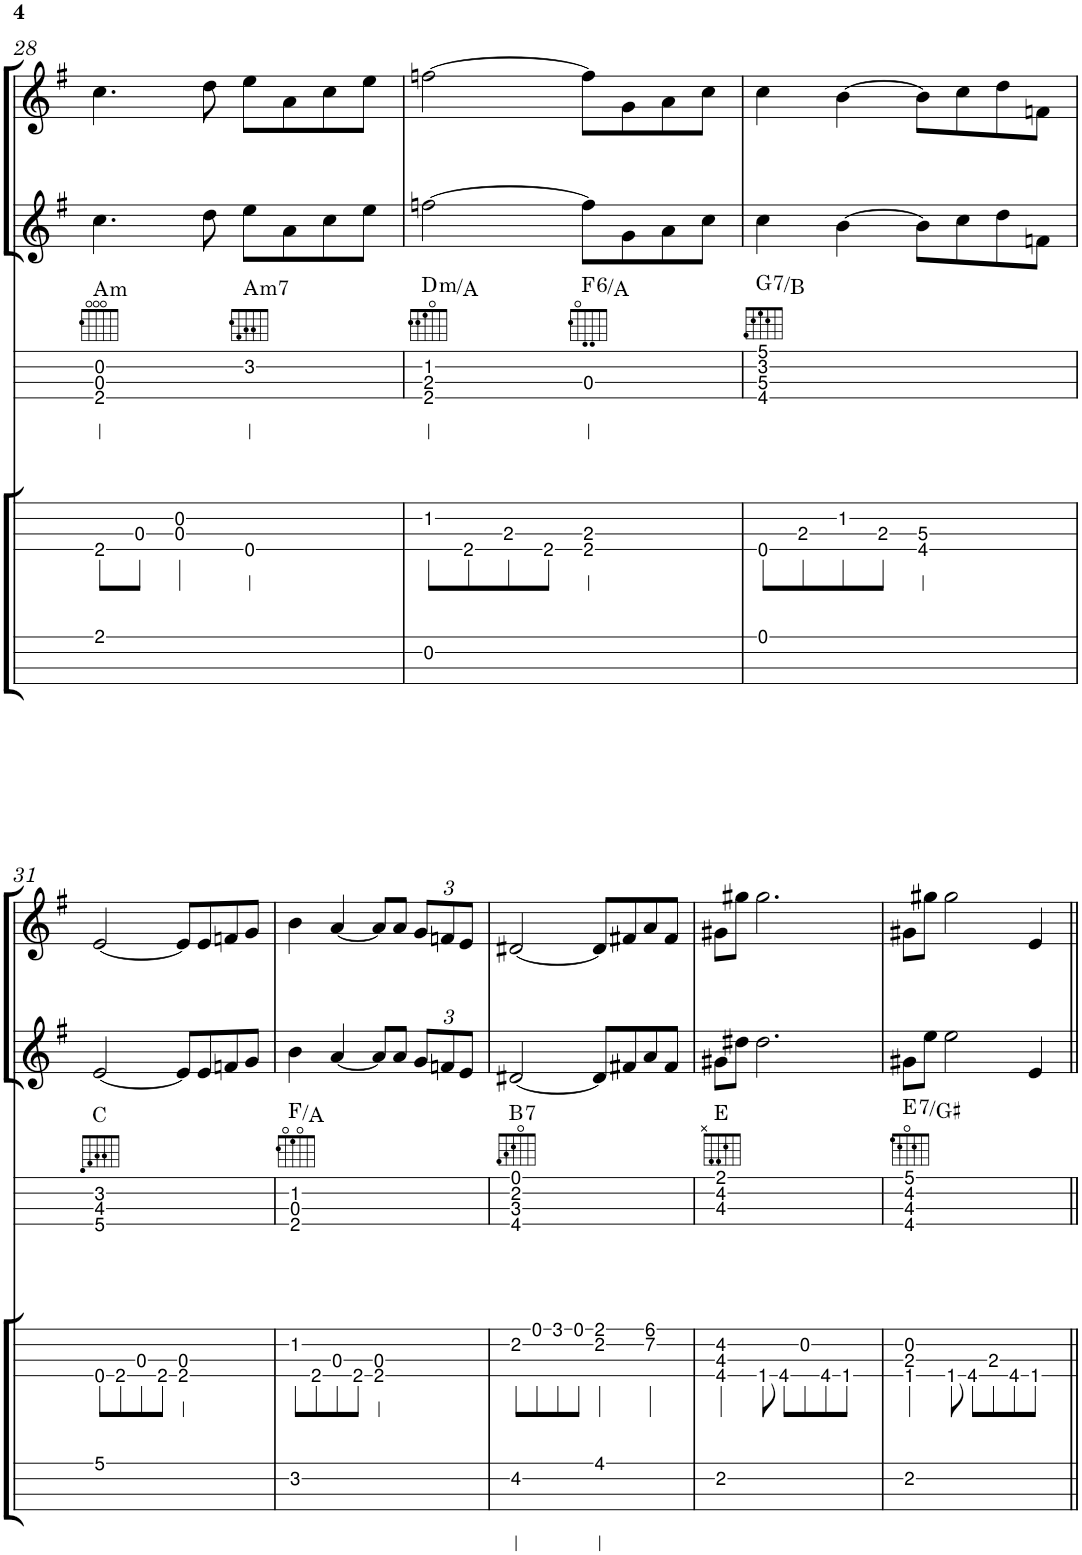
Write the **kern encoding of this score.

**kern	**kern	**kern	**harte	**kern	**kern
*part5	*part4	*part3	*part3	*part2	*part1
*staff5	*staff4	*staff3	*	*staff2	*staff1
*I"Bass Guitar	*I"Ukulele	*I"Ukulele	*	*I"Mandolin	*I"Mandolin
!!LO:PB:g=z
*	*	*	*	*clefG2	*clefG2
*k[f#]	*k[f#]	*k[f#]	*	*k[f#]	*k[f#]
*e:	*e:	*e:	*	*e:	*e:
*M4/4	*M4/4	*M4/4	*	*M4/4	*M4/4
=28	=28	=28	=28	=28	=28
!	!	!	!LO:H:kt=m	!	!
1AA	8A\L	2A\ 2c\ 2e\	A:min	4.cc\	4.cc\
.	8c\J	.	.	.	.
.	4c\ 4e\	.	.	.	.
.	.	.	.	8dd\	8dd\
!	!	!	!LO:H:kt=m7	!	!
.	2G\	2g\	A:min7	8ee\L	8ee\L
.	.	.	.	8a\	8a\
.	.	.	.	8cc\	8cc\
.	.	.	.	8ee\J	8ee\J
=29	=29	=29	=29	=29	=29
!	!	!	!LO:H:kt=m	!	!
1DD	8f\L	2A\ 2d\ 2f\	D:min/5	[2ffn\	[2ffn\
.	8A\	.	.	.	.
.	8d\	.	.	.	.
.	8A\J	.	.	.	.
!	!	!	!LO:H:kt=6	!	!
.	2A\ 2d\	2c\	F:maj6/3	8ff\L]	8ff\L]
.	.	.	.	8g\	8g\
.	.	.	.	8a\	8a\
.	.	.	.	8cc\J	8cc\J
=30	=30	=30	=30	=30	=30
!	!	!	!LO:H:kt=7	!	!
1GG	8G\L	1B 1f 1g 1dd	G:7/3	4cc\	4cc\
.	8d\	.	.	.	.
.	8f\	.	.	[4b\	[4b\
.	8d\J	.	.	.	.
.	2B\ 2f\	.	.	8b\L]	8b\L]
.	.	.	.	8cc\	8cc\
.	.	.	.	8dd\	8dd\
.	.	.	.	8fn\J	8fn\J
!!LO:LB:g=z
=31	=31	=31	=31	=31	=31
1C	8G\L	1c 1e 1g	C:maj	[2e/	[2e/
.	8A\	.	.	.	.
.	8c\	.	.	.	.
.	8A\J	.	.	.	.
.	2A\ 2c\	.	.	8e/L]	8e/L]
.	.	.	.	8e/	8e/
.	.	.	.	8fn/	8fn/
.	.	.	.	8g/J	8g/J
=32	=32	=32	=32	=32	=32
1FF	8f\L	1A 1c 1f	F:maj/3	4b\	4b\
.	8A\	.	.	.	.
.	8c\	.	.	[4a/	[4a/
.	8A\J	.	.	.	.
.	2A\ 2c\	.	.	8a/L]	8a/L]
.	.	.	.	8a/J	8a/J
*	*	*	*	*Xbrackettup	*Xbrackettup
.	.	.	.	12g/L	12g/L
.	.	.	.	12fn/	12fn/
.	.	.	.	12e/J	12e/J
=33	=33	=33	=33	=33	=33
!	!	!	!LO:H:kt=7	!	!
2FF#\	8f#\L	1B 1d# 1f# 1a	B:7	[2d#X/	[2d#X/
.	8a\	.	.	.	.
.	8b#\	.	.	.	.
.	8a\J	.	.	.	.
2BB\	4f#\ 4b\	.	.	8d#/L]	8d#/L]
.	.	.	.	8f#X/	8f#X/
.	4b\ 4dd#\	.	.	8a/	8a/
.	.	.	.	8f#/J	8f#/J
=34	=34	=34	=34	=34	=34
1EE	4B\ 4e\ 4g#\	1e 1g# 1b	E:maj	8g#X\L	8g#X\L
.	.	.	.	8dd#X\J	8gg#X\J
.	8G#\	.	.	2.dd#\	2.gg#\
.	8B\L	.	.	.	.
.	8e\	.	.	.	.
.	8B\	.	.	.	.
.	8G#\J	.	.	.	.
.	8ryy	.	.	.	.
=35	=35	=35	=35	=35	=35
!	!	!	!LO:H:kt=7	!	!
1EE	4G#\ 4d\ 4e\	1B 1e 1g# 1dd	E:7/3	8g#X\L	8g#X\L
.	.	.	.	8ee\J	8gg#X\J
.	8G#\	.	.	2ee\	2gg#\
.	8B\L	.	.	.	.
.	8d\	.	.	.	.
.	8B\	.	.	.	.
.	8G#\J	.	.	4e/	4e/
.	8ryy	.	.	.	.
=||	=||	=||	=||	=||	=||
*-	*-	*-	*-	*-	*-
